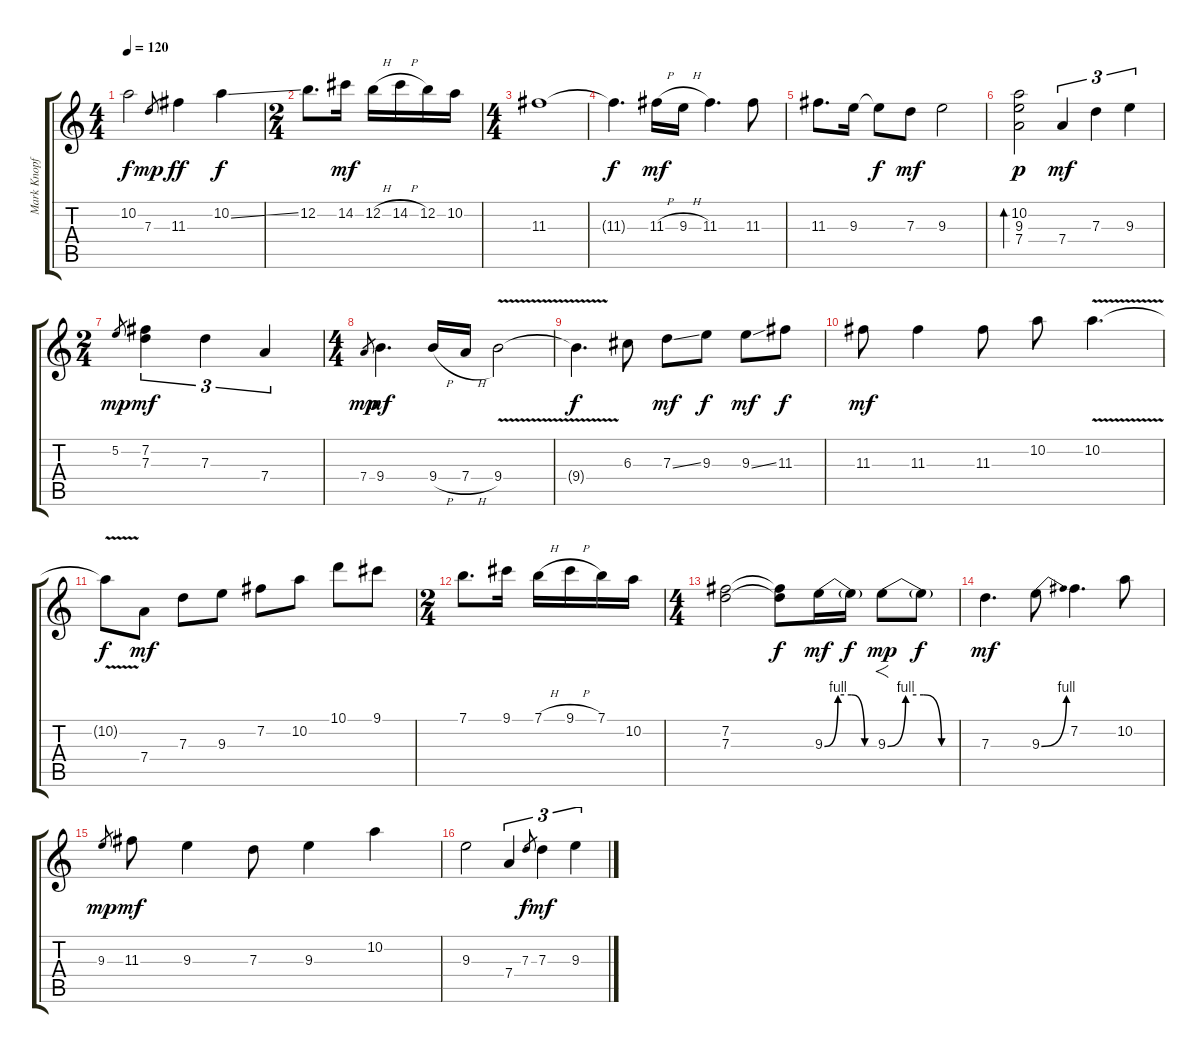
\track ("Mark Knopfler Lead" "Mark Knopf") {instrument acousticguitarnylon}
\staff {score tabs}
\tuning (E4 B3 G3 D3 A2 E2) {hide}
\ts (4 4)
\tempo 120
\clef g2
\ks c
10.2{t}.2{dy f} 7.3.8{gr dy mp} 11.3.4{dy ff} 10.2{ss}.4{dy f} |
\ts (2 4)
12.2.8{d} 14.2.16{dy mf} 12.2{h}.16 14.2{h}.16 12.2.16 10.2.16 |
\ts (4 4)
11.3.1 |
11.3{t}.4{d dy f} 11.3{h}.16{dy mf} 9.3{h}.16 11.3.4{d} 11.3.8 |
11.3.8{d} 9.3.16 9.3{t}.8{dy f} 7.3.8{dy mf} 9.3.2 |
(10.2 9.3 7.4).2{bd 120 dy p} 7.4.4{tu (3 2) dy mf} 7.3.4{tu (3 2)} 9.3.4{tu (3 2)} |
\ts (2 4)
5.2.8{gr dy mp} (7.2 7.3).4{tu (3 2) dy mf} 7.3.4{tu (3 2)} 7.4.4{tu (3 2)} |
\ts (4 4)
7.4.8{gr dy mp} 9.4.4{d dy mf} 9.4{h}.16 7.4{h}.16 9.4{v}.2 |
9.4{t}.4{d dy f} 6.3.8 7.3{ss}.8{dy mf} 9.3.8{dy f} 9.3{ss}.8{dy mf} 11.3.8{dy f} |
11.3.8{dy mf} 11.3.4 11.3.8 10.2.8 10.2{v}.4{d} |
10.2{t}.8{dy f} 7.4.8{dy mf} 7.3.8 9.3.8 7.2.8 10.2.8 10.1.8 9.1.8 |
\ts (2 4)
7.1.8{d} 9.1.16 7.1{h}.16 9.1{h}.16 7.1.16 10.2.16 |
\ts (4 4)
(7.2 7.3).2 (7.2{t} 7.3{t}).8{dy f} 9.3{be (custom 0 0 15 4 30 4 45 0 60 0)}.16{dy mf} 9.3{t}.16{dy f} 9.3{be (custom 0 0 15 4 30 4 45 0 60 0)}.8{f dy mp} 9.3{t}.8{dy f} |
7.3.4{d dy mf} 9.3{be (bend 0 0 60 4)}.8 7.2.4{d} 10.2.8 |
9.3.8{gr dy mp} 11.3.8{dy mf} 9.3.4 7.3.8 9.3.4 10.2.4 |
9.3.2 7.4.4{tu (3 2)} 7.3.8{gr dy f} 7.3.4{tu (3 2) dy mf} 9.3.4{tu (3 2)}
